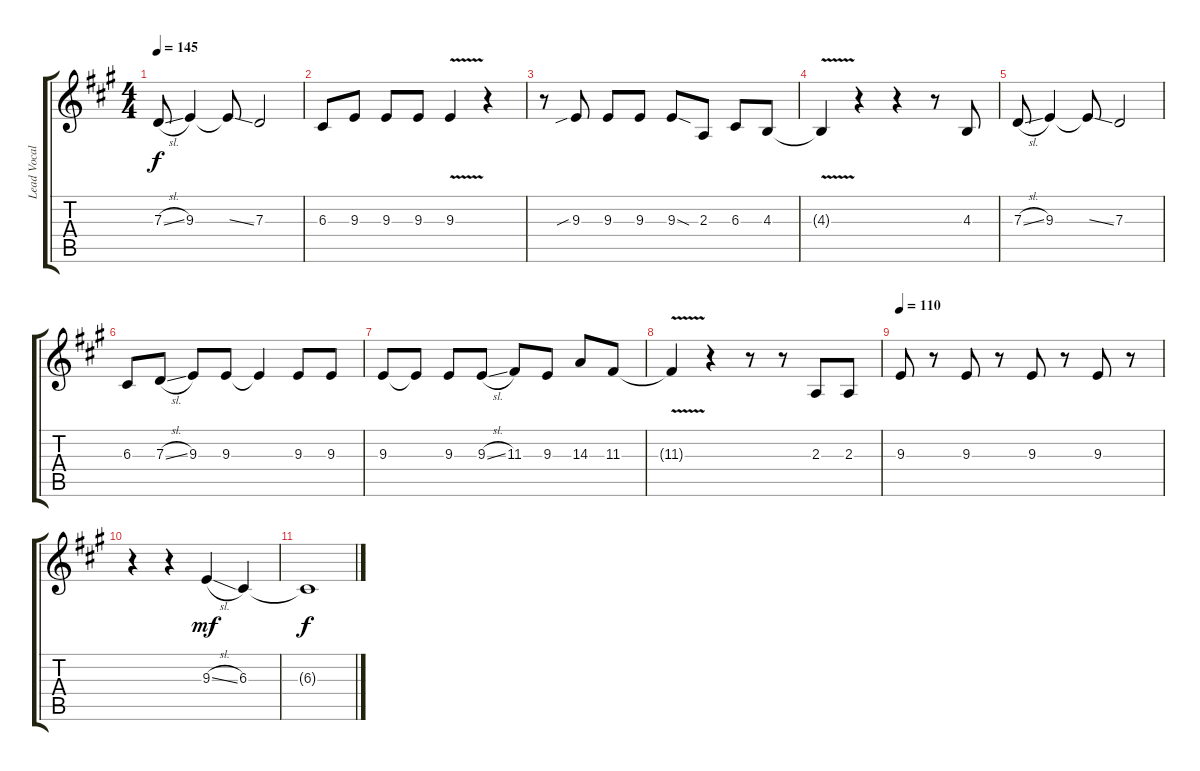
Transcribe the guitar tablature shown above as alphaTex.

\track ("Lead Vocals" "Lead Vocal") {instrument trombone}
\staff {score tabs}
\tuning (E4 B3 G3 D3 A2 E2) {hide}
\ts (4 4)
\tempo 145
\clef g2
\ks a
7.3{sl}.8{dy f} 9.3.4 9.3{ss t}.8 7.3.2 |
6.3.8 9.3.8 9.3.8 9.3.8 9.3{v}.4 r.4 |
r.8 9.3{sib}.8 9.3.8 9.3.8 9.3{sod}.8 2.3.8 6.3.8 4.3.8 |
4.3{v t}.4 r.4 r.4 r.8 4.3.8 |
7.3{sl}.8 9.3.4 9.3{ss t}.8 7.3.2 |
6.3.8 7.3{sl}.8 9.3.8 9.3.8 9.3{t}.4 9.3.8 9.3.8 |
9.3.8 9.3{t}.8 9.3.8 9.3{sl}.8 11.3.8 9.3.8 14.3.8 11.3.8 |
11.3{v t}.4 r.4 r.8 r.8 2.3.8 2.3.8 |
\tempo 110
9.3.8 r.8 9.3.8 r.8 9.3.8 r.8 9.3.8 r.8 |
r.4 r.4 9.3{sl}.4{dy mf} 6.3.4 |
6.3{t}.1{dy f}
